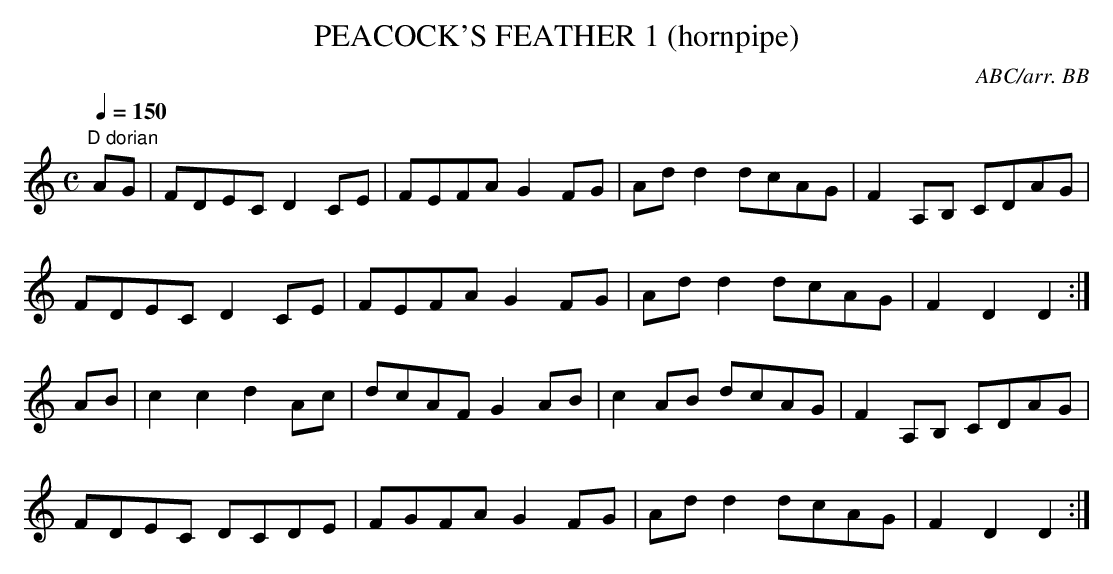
X:1
T:PEACOCK'S FEATHER 1 (hornpipe)
C:ABC/arr. BB
L:1/8
Q:1/4=150
M:C
K:C
"D dorian"
AG|FDEC D2CE|FEFA G2FG|Add2 dcAG|F2A,B, CDAG|
FDEC D2CE|FEFA G2FG|Add2 dcAG|F2D2D2:|
AB|c2c2 d2Ac|dcAF G2AB|c2AB dcAG|F2A,B, CDAG|
FDEC DCDE|FGFA G2FG|Add2 dcAG|F2D2D2:|
